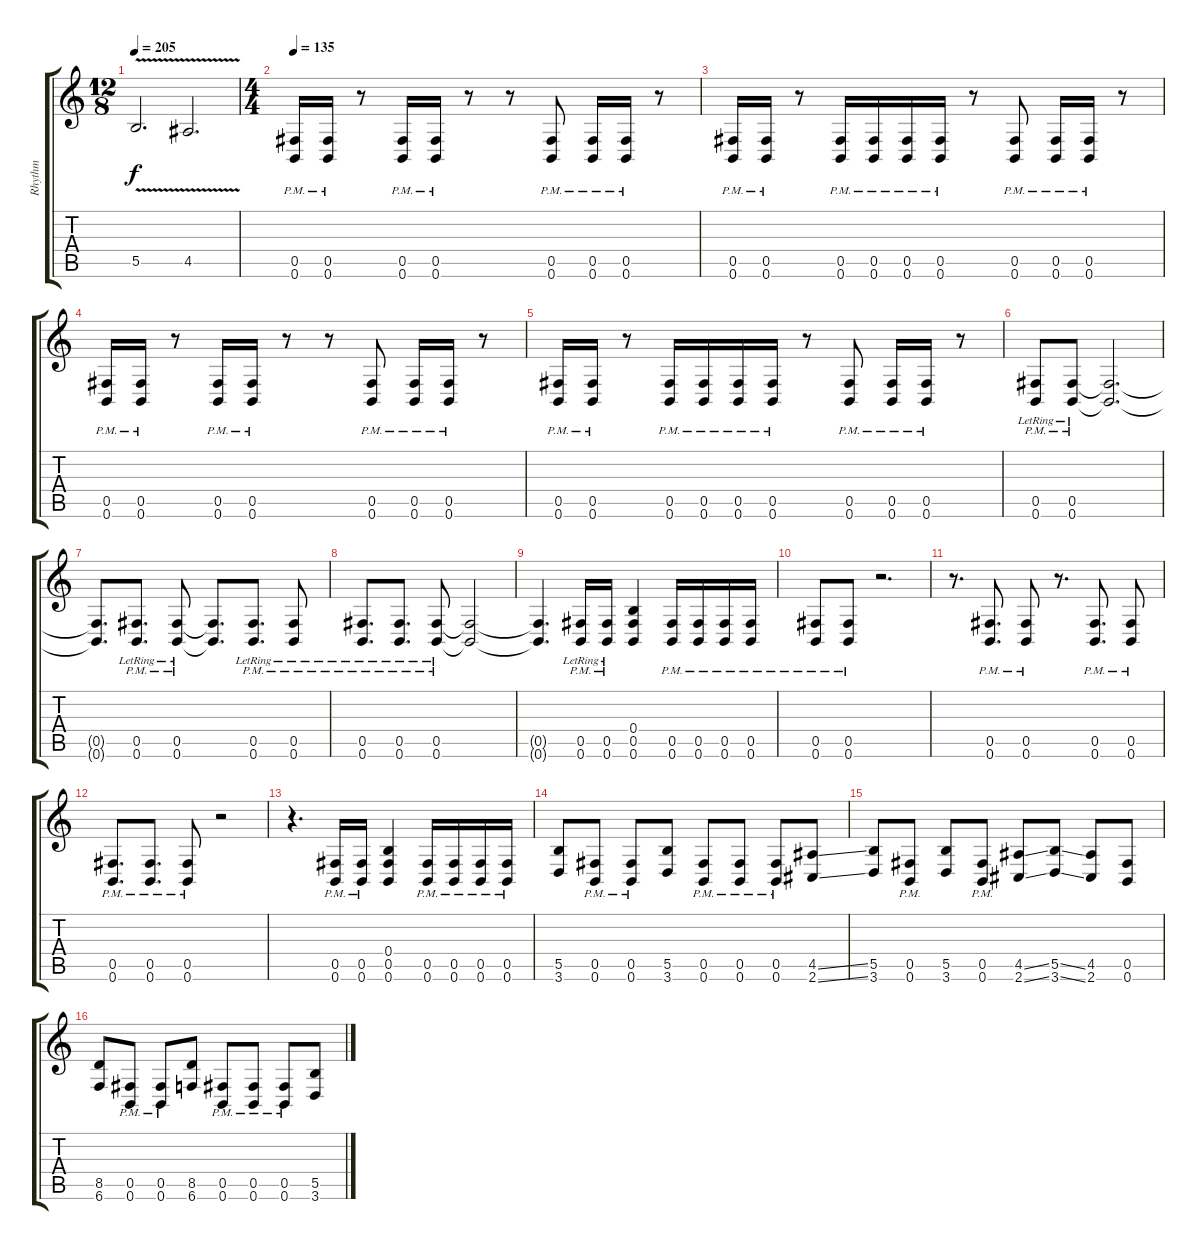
\track ("Rhythm" "Rhythm") {instrument distortionguitar}
\staff {score tabs}
\tuning (Db4 Ab3 E3 B2 Gb2 B1) {hide}
\ts (12 8)
\tempo 205
\clef g2
\ks c
5.5{v}.2{d dy f} 4.5{v}.2{d} |
\ts (4 4)
\tempo 135
(0.5{pm} 0.6{pm}).16 (0.5{pm} 0.6{pm}).16 r.8 (0.5{pm} 0.6{pm}).16 (0.5{pm} 0.6{pm}).16 r.8 r.8 (0.5{pm} 0.6{pm}).8 (0.5{pm} 0.6{pm}).16 (0.5{pm} 0.6{pm}).16 r.8 |
(0.5{pm} 0.6{pm}).16 (0.5{pm} 0.6{pm}).16 r.8 (0.5{pm} 0.6{pm}).16 (0.5{pm} 0.6{pm}).16 (0.5{pm} 0.6{pm}).16 (0.5{pm} 0.6{pm}).16 r.8 (0.5{pm} 0.6{pm}).8 (0.5{pm} 0.6{pm}).16 (0.5{pm} 0.6{pm}).16 r.8 |
(0.5{pm} 0.6{pm}).16 (0.5{pm} 0.6{pm}).16 r.8 (0.5{pm} 0.6{pm}).16 (0.5{pm} 0.6{pm}).16 r.8 r.8 (0.5{pm} 0.6{pm}).8 (0.5{pm} 0.6{pm}).16 (0.5{pm} 0.6{pm}).16 r.8 |
(0.5{pm} 0.6{pm}).16 (0.5{pm} 0.6{pm}).16 r.8 (0.5{pm} 0.6{pm}).16 (0.5{pm} 0.6{pm}).16 (0.5{pm} 0.6{pm}).16 (0.5{pm} 0.6{pm}).16 r.8 (0.5{pm} 0.6{pm}).8 (0.5{pm} 0.6{pm}).16 (0.5{pm} 0.6{pm}).16 r.8 |
(0.5{pm lr} 0.6{pm lr}).8 (0.5{pm lr} 0.6{pm lr}).8 (0.5{t} 0.6{t}).2{d} |
(0.5{t} 0.6{t}).8{d} (0.5{pm lr} 0.6{pm lr}).8{d} (0.5{pm lr} 0.6{pm lr}).8 (0.5{t} 0.6{t}).8{d} (0.5{pm lr} 0.6{pm lr}).8{d} (0.5{pm lr} 0.6{pm lr}).8 |
(0.5{pm lr} 0.6{pm lr}).8{d} (0.5{pm lr} 0.6{pm lr}).8{d} (0.5{pm lr} 0.6{pm lr}).8 (0.5{t} 0.6{t}).2 |
(0.5{t} 0.6{t}).4{d} (0.5{pm lr} 0.6{pm lr}).16 (0.5{pm lr} 0.6{pm lr}).16 (0.4 0.5 0.6).4 (0.5{pm} 0.6{pm}).16 (0.5{pm} 0.6{pm}).16 (0.5{pm} 0.6{pm}).16 (0.5{pm} 0.6{pm}).16 |
(0.5{pm} 0.6{pm}).8 (0.5{pm} 0.6{pm}).8 r.2{d} |
r.8{d} (0.5{pm} 0.6{pm}).8{d} (0.5{pm} 0.6{pm}).8 r.8{d} (0.5{pm} 0.6{pm}).8{d} (0.5{pm} 0.6{pm}).8 |
(0.5{pm} 0.6{pm}).8{d} (0.5{pm} 0.6{pm}).8{d} (0.5{pm} 0.6{pm}).8 r.2 |
r.4{d} (0.5{pm} 0.6{pm}).16 (0.5{pm} 0.6{pm}).16 (0.4 0.5 0.6).4 (0.5{pm} 0.6{pm}).16 (0.5{pm} 0.6{pm}).16 (0.5{pm} 0.6{pm}).16 (0.5{pm} 0.6{pm}).16 |
(5.5 3.6).8 (0.5{pm} 0.6{pm}).8 (0.5{pm} 0.6{pm}).8 (5.5 3.6).8 (0.5{pm} 0.6{pm}).8 (0.5{pm} 0.6{pm}).8 (0.5{pm} 0.6{pm}).8 (4.5{ss} 2.6{ss}).8 |
(5.5 3.6).8 (0.5{pm} 0.6{pm}).8 (5.5 3.6).8 (0.5{pm} 0.6{pm}).8 (4.5{ss} 2.6{ss}).8 (5.5{ss} 3.6{ss}).8 (4.5 2.6).8 (0.5 0.6).8 |
(8.5 6.6).8 (0.5{pm} 0.6{pm}).8 (0.5{pm} 0.6{pm}).8 (8.5 6.6).8 (0.5{pm} 0.6{pm}).8 (0.5{pm} 0.6{pm}).8 (0.5{pm} 0.6{pm}).8 (5.5{ss} 3.6{ss}).8
